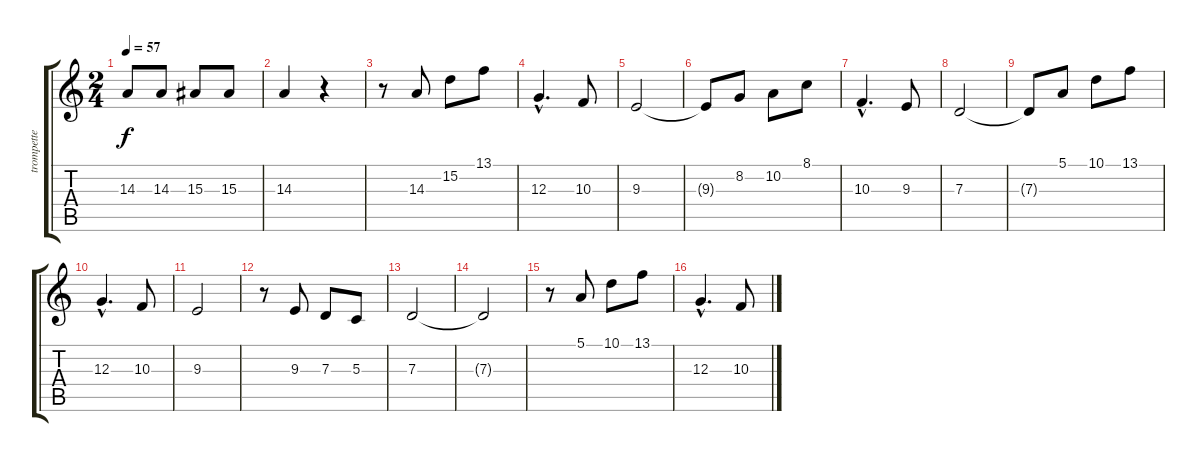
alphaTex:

\track ("trompette" "trompette") {instrument trumpet}
\staff {score tabs}
\tuning (E4 B3 G3 D3 A2 E2) {hide}
\ts (2 4)
\tempo 57
\clef g2
\ks c
14.3.8{dy f} 14.3.8 15.3.8 15.3.8 |
14.3.4 r.4 |
r.8 14.3.8{volume 6 instrument acousticguitarnylon} 15.2.8 13.1.8 |
12.3{hac}.4{d} 10.3.8 |
9.3.2 |
9.3{t}.8 8.2.8 10.2.8 8.1.8 |
10.3{hac}.4{d} 9.3.8 |
7.3.2 |
7.3{t}.8 5.1.8 10.1.8 13.1.8 |
12.3{hac}.4{d} 10.3.8 |
9.3.2 |
r.8 9.3.8 7.3.8 5.3.8 |
7.3.2 |
7.3{t}.2 |
r.8 5.1.8 10.1.8 13.1.8 |
12.3{hac}.4{d} 10.3.8
